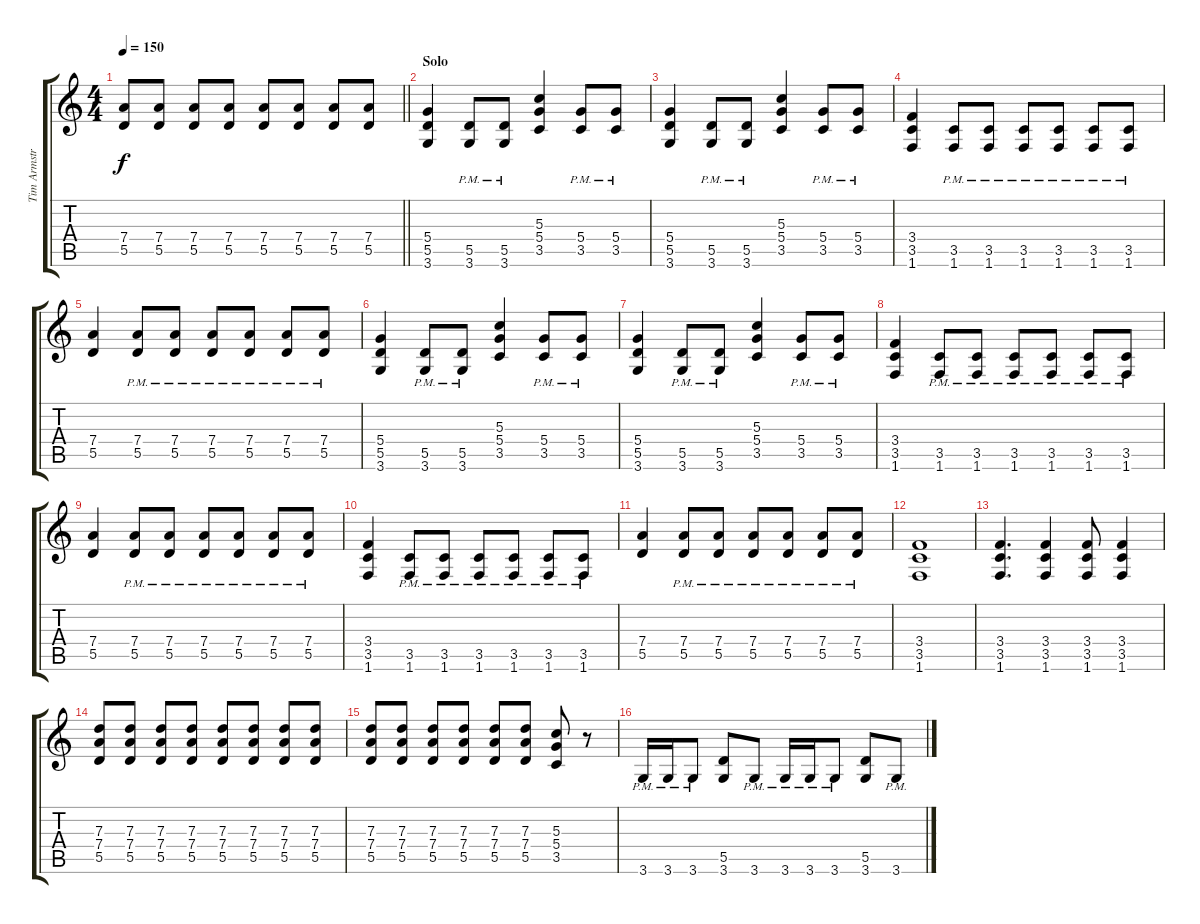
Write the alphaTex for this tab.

\track ("Tim Armstrong" "Tim Armstr") {instrument distortionguitar}
\staff {score tabs}
\tuning (E4 B3 G3 D3 A2 E2) {hide}
\ts (4 4)
\tempo 150
\clef g2
\barLineRight lightlight
\ks c
(7.4 5.5).8{dy f} (7.4 5.5).8 (7.4 5.5).8 (7.4 5.5).8 (7.4 5.5).8 (7.4 5.5).8 (7.4 5.5).8 (7.4 5.5).8 |
\section ("" "Solo")
(5.4 5.5 3.6).4{volume 11} (5.5{pm} 3.6{pm}).8 (5.5{pm} 3.6{pm}).8 (5.3 5.4 3.5).4 (5.4{pm} 3.5{pm}).8 (5.4{pm} 3.5{pm}).8 |
(5.4 5.5 3.6).4{volume 11} (5.5{pm} 3.6{pm}).8 (5.5{pm} 3.6{pm}).8 (5.3 5.4 3.5).4 (5.4{pm} 3.5{pm}).8 (5.4{pm} 3.5{pm}).8 |
(3.4 3.5 1.6).4 (3.5{pm} 1.6{pm}).8 (3.5{pm} 1.6{pm}).8 (3.5{pm} 1.6{pm}).8 (3.5{pm} 1.6{pm}).8 (3.5{pm} 1.6{pm}).8 (3.5{pm} 1.6{pm}).8 |
(7.4 5.5).4 (7.4{pm} 5.5{pm}).8 (7.4{pm} 5.5{pm}).8 (7.4{pm} 5.5{pm}).8 (7.4{pm} 5.5{pm}).8 (7.4{pm} 5.5{pm}).8 (7.4{pm} 5.5{pm}).8 |
(5.4 5.5 3.6).4{volume 11} (5.5{pm} 3.6{pm}).8 (5.5{pm} 3.6{pm}).8 (5.3 5.4 3.5).4 (5.4{pm} 3.5{pm}).8 (5.4{pm} 3.5{pm}).8 |
(5.4 5.5 3.6).4{volume 11} (5.5{pm} 3.6{pm}).8 (5.5{pm} 3.6{pm}).8 (5.3 5.4 3.5).4 (5.4{pm} 3.5{pm}).8 (5.4{pm} 3.5{pm}).8 |
(3.4 3.5 1.6).4 (3.5{pm} 1.6{pm}).8 (3.5{pm} 1.6{pm}).8 (3.5{pm} 1.6{pm}).8 (3.5{pm} 1.6{pm}).8 (3.5{pm} 1.6{pm}).8 (3.5{pm} 1.6{pm}).8 |
(7.4 5.5).4 (7.4{pm} 5.5{pm}).8 (7.4{pm} 5.5{pm}).8 (7.4{pm} 5.5{pm}).8 (7.4{pm} 5.5{pm}).8 (7.4{pm} 5.5{pm}).8 (7.4{pm} 5.5{pm}).8 |
(3.4 3.5 1.6).4 (3.5{pm} 1.6{pm}).8 (3.5{pm} 1.6{pm}).8 (3.5{pm} 1.6{pm}).8 (3.5{pm} 1.6{pm}).8 (3.5{pm} 1.6{pm}).8 (3.5{pm} 1.6{pm}).8 |
(7.4 5.5).4 (7.4{pm} 5.5{pm}).8 (7.4{pm} 5.5{pm}).8 (7.4{pm} 5.5{pm}).8 (7.4{pm} 5.5{pm}).8 (7.4{pm} 5.5{pm}).8 (7.4{pm} 5.5{pm}).8 |
(3.4 3.5 1.6).1 |
(3.4 3.5 1.6).4{d} (3.4 3.5 1.6).4 (3.4 3.5 1.6).8 (3.4 3.5 1.6).4 |
(7.3 7.4 5.5).8 (7.3 7.4 5.5).8 (7.3 7.4 5.5).8 (7.3 7.4 5.5).8 (7.3 7.4 5.5).8 (7.3 7.4 5.5).8 (7.3 7.4 5.5).8 (7.3 7.4 5.5).8 |
(7.3 7.4 5.5).8 (7.3 7.4 5.5).8 (7.3 7.4 5.5).8 (7.3 7.4 5.5).8 (7.3 7.4 5.5).8 (7.3 7.4 5.5).8 (5.3 5.4 3.5).8 r.8 |
3.6{pm}.16 3.6{pm}.16 3.6{pm}.8 (5.5 3.6).8 3.6{pm}.8 3.6{pm}.16 3.6{pm}.16 3.6{pm}.8 (5.5 3.6).8 3.6{pm}.8
